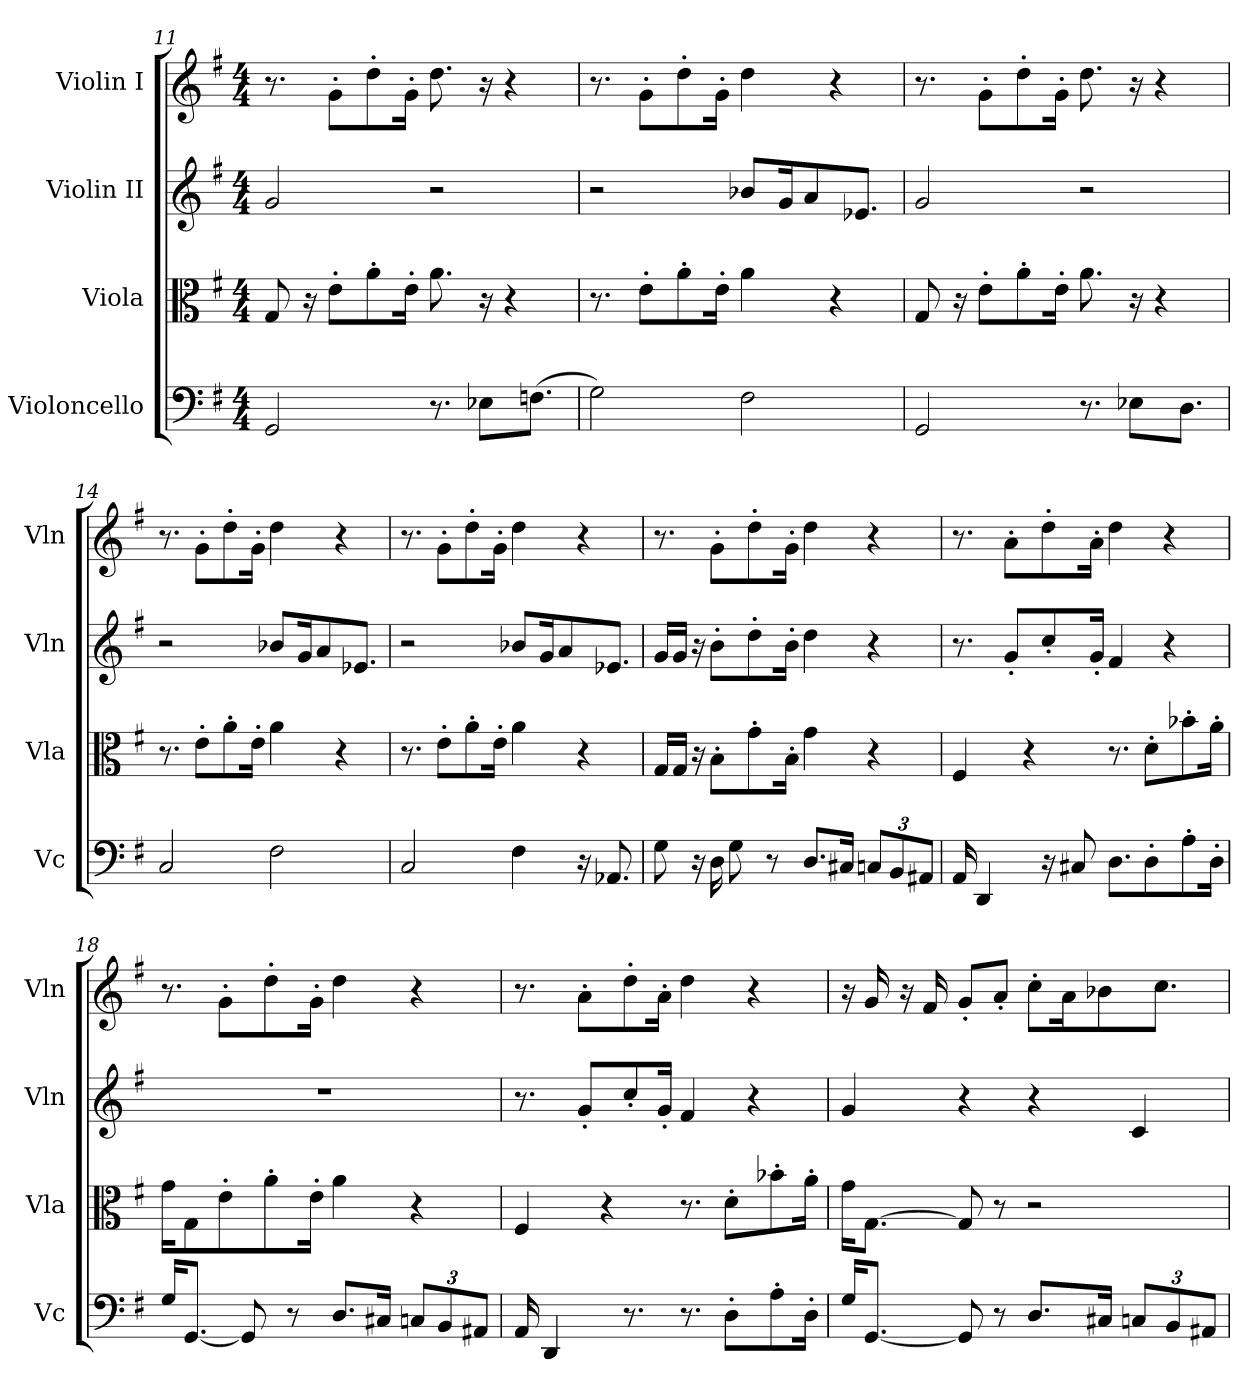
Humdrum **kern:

**kern	**kern	**kern	**kern
*part4	*part3	*part2	*part1
*staff4	*staff3	*staff2	*staff1
*I"Violoncello	*I"Viola	*I"Violin II	*I"Violin I
*I'Vc	*I'Vla	*I'Vln	*I'Vln
*clefF4	*clefC3	*clefG2	*clefG2
*k[f#]	*k[f#]	*k[f#]	*k[f#]
*M4/4	*M4/4	*M4/4	*M4/4
=11	=11	=11	=11
2GG/	8G/	2g/	8.r
.	16r	.	.
.	8e'\L	.	8g'\L
.	8a'\	.	8dd'\
.	16e'\Jk	.	16g'\Jk
8.r	8.a\	2r	8.dd\
8E-X\L	16r	.	16r
.	4r	.	4r
(>8.Fn\J	.	.	.
=12	=12	=12	=12
2G\)	8.r	2r	8.r
.	8e'\L	.	8g'\L
.	8a'\	.	8dd'\
.	16e'\Jk	.	16g'\Jk
2F#\	4a\	8b-X/L	4dd\
.	.	16g/K	.
.	.	8a/	.
.	4r	.	4r
.	.	8.e-X/J	.
=13	=13	=13	=13
2GG/	8G/	2g/	8.r
.	16r	.	.
.	8e'\L	.	8g'\L
.	8a'\	.	8dd'\
.	16e'\Jk	.	16g'\Jk
8.r	8.a\	2r	8.dd\
8E-X\L	16r	.	16r
.	4r	.	4r
8.D\J	.	.	.
=14	=14	=14	=14
2C/	8.r	2r	8.r
.	8e'\L	.	8g'\L
.	8a'\	.	8dd'\
.	16e'\Jk	.	16g'\Jk
2F#\	4a\	8b-X/L	4dd\
.	.	16g/K	.
.	.	8a/	.
.	4r	.	4r
.	.	8.e-X/J	.
=15	=15	=15	=15
2C/	8.r	2r	8.r
.	8e'\L	.	8g'\L
.	8a'\	.	8dd'\
.	16e'\Jk	.	16g'\Jk
4F#\	4a\	8b-X/L	4dd\
.	.	16g/K	.
.	.	8a/	.
16r	4r	.	4r
8.AA-X/	.	8.e-X/J	.
=16	=16	=16	=16
8G\	16G/LL	16g/LL	8.r
.	16G/JJ	16g/JJ	.
16r	16r	16r	.
16D\	8B'\L	8b'\L	8g'\L
8G\	.	.	.
.	8g'\	8dd'\	8dd'\
8r	.	.	.
.	16B'\Jk	16b'\Jk	16g'\Jk
8.D/L	4g\	4dd\	4dd\
16C#X/Jk	.	.	.
*Xbrackettup	*	*	*
12Cn/L	4r	4r	4r
12BB/	.	.	.
12AA#X/J	.	.	.
=17	=17	=17	=17
16AA/	4F#/	8.r	8.r
4DD/	.	.	.
.	.	8g'/L	8a'\L
.	4r	.	.
16r	.	8cc'/	8dd'\
8C#X/	.	.	.
.	.	16g'/Jk	16a'\Jk
8.D\L	8.r	4f#/	4dd\
8D'\	8d'\L	.	.
.	.	4r	4r
8A'\	8b-X'\	.	.
16D'\Jk	16a'\Jk	.	.
=18	=18	=18	=18
16G/KL	16g\KL	1r	8.r
[8.GG/J	8G\	.	.
.	8e'\	.	8g'\L
8GG/]	.	.	.
.	8a'\	.	8dd'\
8r	.	.	.
.	16e'\Jk	.	16g'\Jk
8.D/L	4a\	.	4dd\
16C#X/Jk	.	.	.
12Cn/L	4r	.	4r
12BB/	.	.	.
12AA#X/J	.	.	.
=19	=19	=19	=19
16AA/	4F#/	8.r	8.r
4DD/	.	.	.
.	.	8g'/L	8a'\L
.	4r	.	.
8.r	.	8cc'/	8dd'\
.	.	16g'/Jk	16a'\Jk
8.r	8.r	4f#/	4dd\
8D'\L	8d'\L	.	.
.	.	4r	4r
8A'\	8b-X'\	.	.
16D'\Jk	16a'\Jk	.	.
=20	=20	=20	=20
16G/KL	16g\KL	4g/	16r
[8.GG/J	[8.G\J	.	16g/
.	.	.	16r
.	.	.	16f#/
8GG/]	8G/]	4r	8g'/L
8r	8r	.	8a'/J
8.D/L	2r	4r	8cc'\L
.	.	.	16a\K
16C#X/Jk	.	.	8b-X\
12Cn/L	.	4c/	.
.	.	.	8.cc\J
12BB/	.	.	.
12AA#X/J	.	.	.
=	=	=	=
*-	*-	*-	*-
